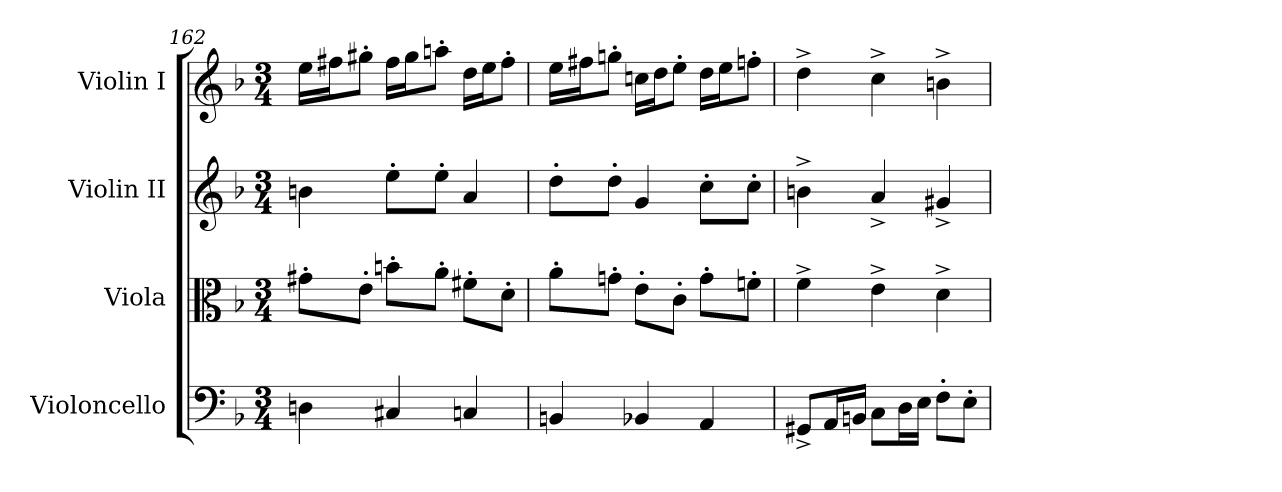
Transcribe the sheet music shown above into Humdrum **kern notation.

**kern	**kern	**kern	**kern
*part4	*part3	*part2	*part1
*staff4	*staff3	*staff2	*staff1
*I"Violoncello	*I"Viola	*I"Violin II	*I"Violin I
*I'Vc	*I'Vla	*I'Vln	*I'Vln
*clefF4	*clefC3	*clefG2	*clefG2
*k[b-]	*k[b-]	*k[b-]	*k[b-]
*M3/4	*M3/4	*M3/4	*M3/4
=162	=162	=162	=162
4Dn\	8g#X'\L	4bn\	16ee\LL
.	.	.	16ff#X\J
.	8e'\J	.	8gg#X'\J
4C#X/	8bn'\L	8ee'\L	16ff#\LL
.	.	.	16gg#\J
.	8a'\J	8ee'\J	8aan'\J
4Cn/	8f#X'\L	4a/	16dd\LL
.	.	.	16ee\J
.	8d'\J	.	8ff#'\J
!!LO:LB:g=z
=163	=163	=163	=163
4BBn/	8a'\L	8dd'\L	16ee\LL
.	.	.	16ff#X\J
.	8gn'\J	8dd'\J	8ggn'\J
4BB-X/	8e'\L	4g/	16ccn\LL
.	.	.	16dd\J
.	8c'\J	.	8ee'\J
4AA/	8g'\L	8cc'\L	16dd\LL
.	.	.	16ee\J
.	8fn'\J	8cc'\J	8ffn'\J
=164	=164	=164	=164
8GG#X^/L	4f^\	4bn^\	4dd^\
16AA/L	.	.	.
16BBn/JJ	.	.	.
8C\L	4e^\	4a^/	4cc^\
16D\L	.	.	.
16E\JJ	.	.	.
8F'\L	4d^\	4g#X^/	4bn^\
8E'\J	.	.	.
=	=	=	=
*-	*-	*-	*-
